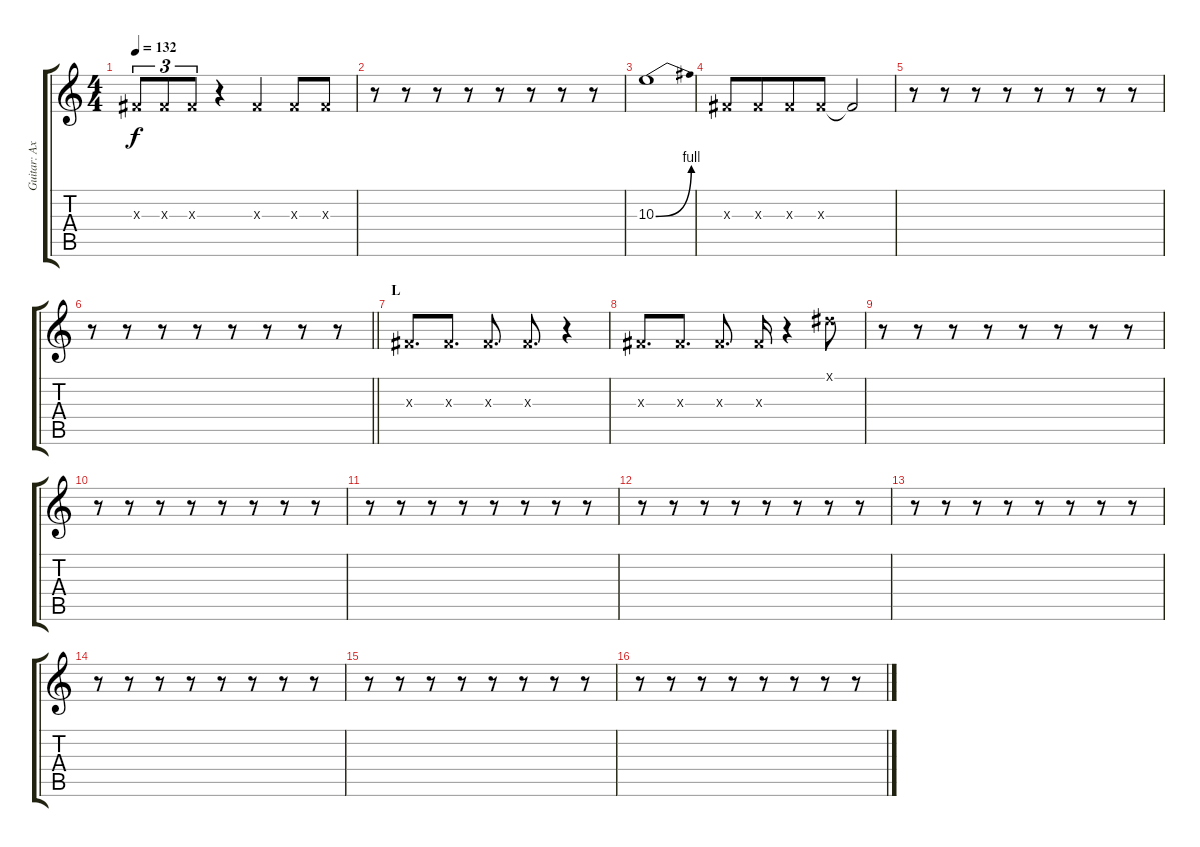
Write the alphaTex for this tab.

\track ("Guitar: Axel" "Guitar: Ax") {instrument overdrivenguitar}
\staff {score tabs}
\tuning (Eb4 Bb3 Gb3 Db3 Ab2 Eb2) {hide}
\ts (4 4)
\tempo 132
\clef g2
\ks c
0.3{x}.8{tu (3 2) dy f} 0.3{x}.8{tu (3 2)} 0.3{x}.8{tu (3 2)} r.4 0.3{x}.4 0.3{x}.8 0.3{x}.8 |
r.8 r.8 r.8 r.8 r.8 r.8 r.8 r.8 |
10.3{be (bend 0 0 60 4)}.1 |
0.3{x}.8 0.3{x}.8{beam merge} 0.3{x}.8 0.3{x}.8 0.3{t}.2 |
r.8 r.8 r.8 r.8 r.8 r.8 r.8 r.8 |
\barLineRight lightlight
r.8 r.8 r.8 r.8 r.8 r.8 r.8 r.8 |
\section ("" "L")
0.3{x}.8{d} 0.3{x}.8{d} 0.3{x}.8{d} 0.3{x}.8{d} r.4 |
0.3{x}.8{d} 0.3{x}.8{d} 0.3{x}.8{d} 0.3{x}.16 r.4 0.1{x}.8 |
r.8 r.8 r.8 r.8 r.8 r.8 r.8 r.8 |
r.8 r.8 r.8 r.8 r.8 r.8 r.8 r.8 |
r.8 r.8 r.8 r.8 r.8 r.8 r.8 r.8 |
r.8 r.8 r.8 r.8 r.8 r.8 r.8 r.8 |
r.8 r.8 r.8 r.8 r.8 r.8 r.8 r.8 |
r.8 r.8 r.8 r.8 r.8 r.8 r.8 r.8 |
r.8 r.8 r.8 r.8 r.8 r.8 r.8 r.8 |
r.8 r.8 r.8 r.8 r.8 r.8 r.8 r.8
